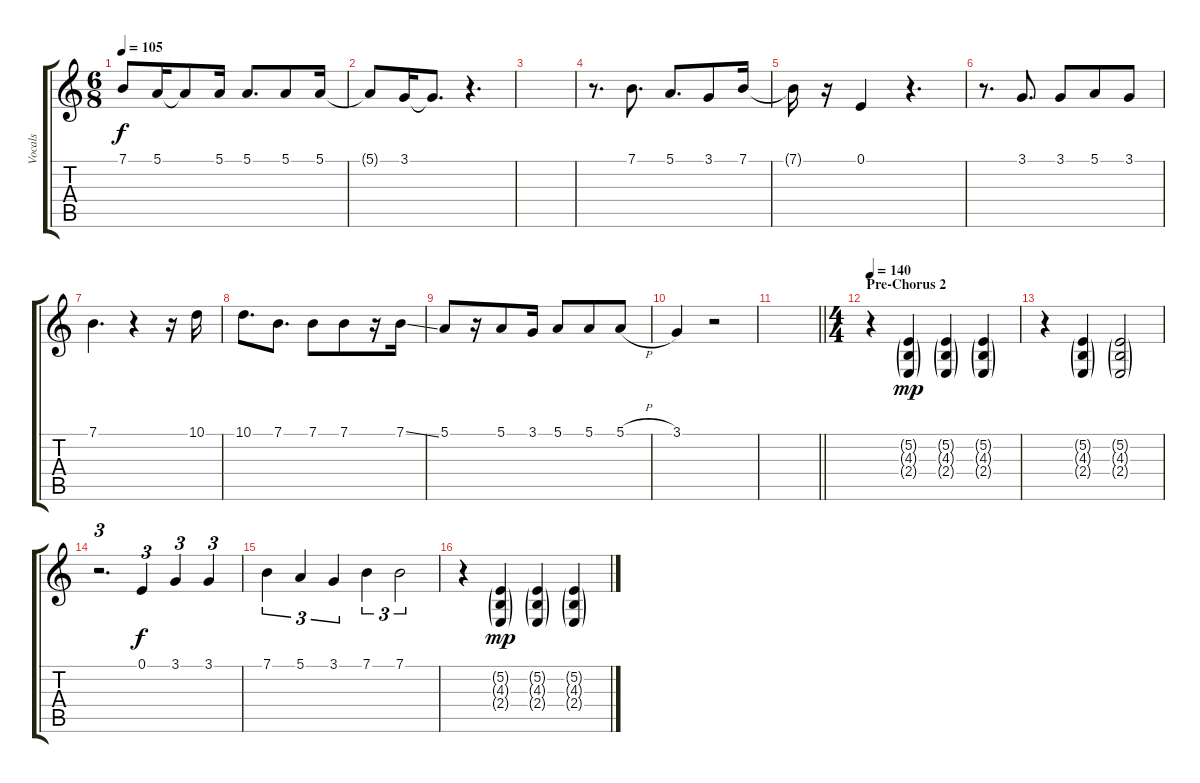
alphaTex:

\track ("Vocals" "Vocals") {instrument lead1square}
\staff {score tabs}
\tuning (E4 B3 G3 D3 A2 E2) {hide}
\ts (6 8)
\tempo 105
\clef g2
\ks c
7.1{t}.8{dy f} 5.1.16 5.1{t}.8 5.1.16 5.1.8{d} 5.1.8 5.1.16 |
5.1{t}.8 3.1.16 3.1{t}.8{d} r.4{d} |
|
r.8{d} 7.1.8{d} 5.1.8{d} 3.1.8 7.1.16 |
7.1{t}.16 r.16 0.1.4 r.4{d} |
r.8{d} 3.1.8{d} 3.1.8 5.1.8 3.1.8 |
7.1.4{d} r.4 r.16 10.1.16 |
10.1.8{d} 7.1.8{d} 7.1.8 7.1.8 r.16 7.1{ss}.16 |
5.1.8 r.16 5.1.8 3.1.16 5.1.8 5.1.8 5.1{h}.8 |
3.1.4 r.2 |
\barLineRight lightlight
|
\ts (4 4)
\section ("" "Pre-Chorus 2")
\tempo 140
r.4 (5.2{g} 4.3{g} 2.4{g}).4{dy mp} (5.2{g} 4.3{g} 2.4{g}).4 (5.2{g} 4.3{g} 2.4{g}).4 |
r.4 (5.2{g} 4.3{g} 2.4{g}).4 (5.2{g} 4.3{g} 2.4{g}).2 |
r.2{d tu (3 2)} 0.1.4{tu (3 2) dy f} 3.1.4{tu (3 2)} 3.1.4{tu (3 2)} |
7.1.4{tu (3 2)} 5.1.4{tu (3 2)} 3.1.4{tu (3 2)} 7.1.4{tu (3 2)} 7.1.2{tu (3 2)} |
r.4 (5.2{g} 4.3{g} 2.4{g}).4{dy mp} (5.2{g} 4.3{g} 2.4{g}).4 (5.2{g} 4.3{g} 2.4{g}).4
